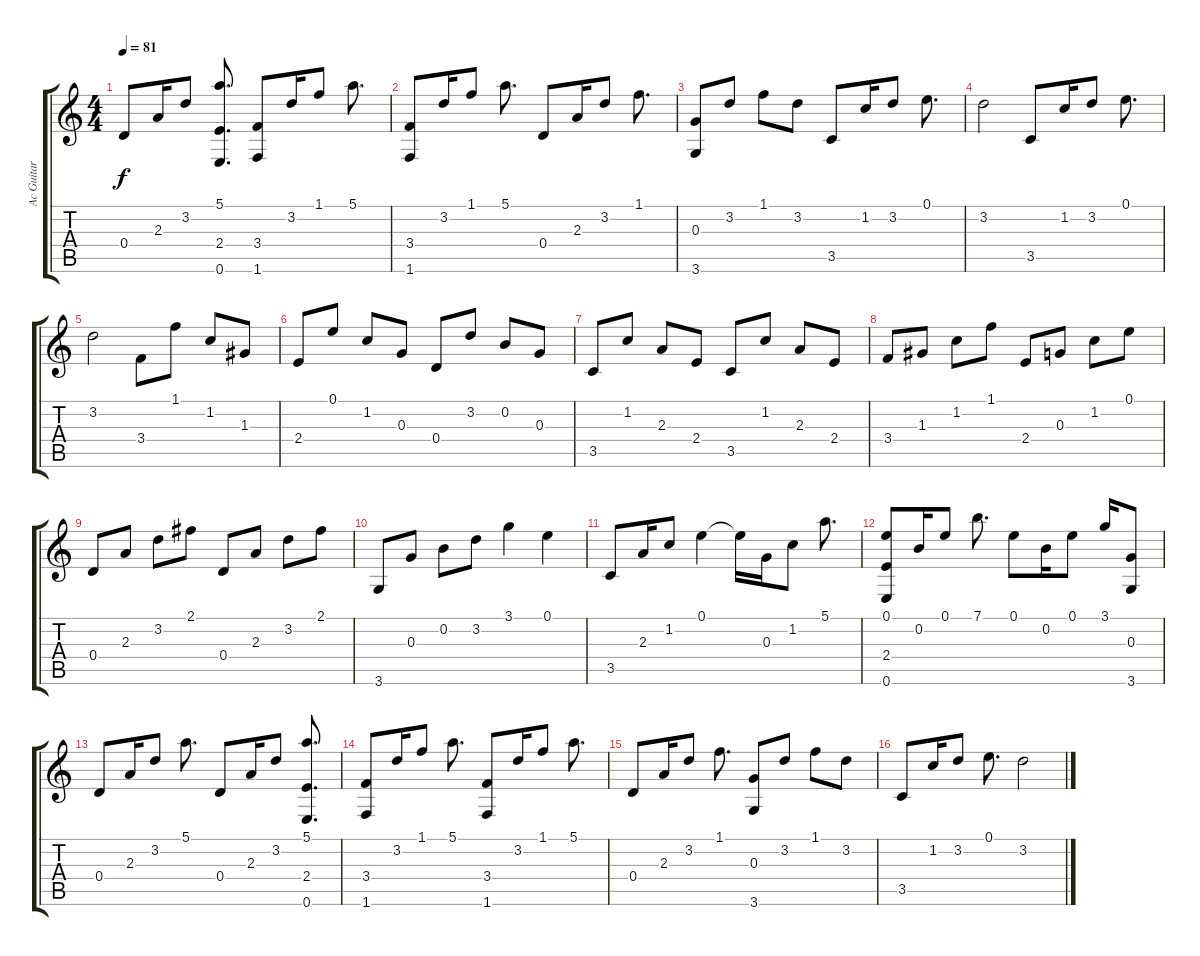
\track ("Ac Guitar" "Ac Guitar") {instrument acousticguitarnylon}
\staff {score tabs}
\tuning (E4 B3 G3 D3 A2 E2) {hide}
\ts (4 4)
\tempo 81
\clef g2
\ks c
0.4.8{dy f} 2.3.16 3.2.8 (5.1 2.4 0.6).8{d} (3.4 1.6).8 3.2.16 1.1.8 5.1.8{d} |
(3.4 1.6).8 3.2.16 1.1.8 5.1.8{d} 0.4.8 2.3.16 3.2.8 1.1.8{d} |
(0.3 3.6).8 3.2.8 1.1.8 3.2.8 3.5.8 1.2.16 3.2.8 0.1.8{d} |
3.2.2 3.5.8 1.2.16 3.2.8 0.1.8{d} |
3.2.2 3.4.8 1.1.8 1.2.8 1.3.8 |
2.4.8 0.1.8 1.2.8 0.3.8 0.4.8 3.2.8 0.2.8 0.3.8 |
3.5.8 1.2.8 2.3.8 2.4.8 3.5.8 1.2.8 2.3.8 2.4.8 |
3.4.8 1.3.8 1.2.8 1.1.8 2.4.8 0.3.8 1.2.8 0.1.8 |
0.4.8 2.3.8 3.2.8 2.1.8 0.4.8 2.3.8 3.2.8 2.1.8 |
3.6.8 0.3.8 0.2.8 3.2.8 3.1.4 0.1.4 |
3.5.8 2.3.16 1.2.8 0.1.4 0.1{t}.16 0.3.16 1.2.8 5.1.8{d} |
(0.1 2.4 0.6).8 0.2.16 0.1.8 7.1.8{d} 0.1.8 0.2.16 0.1.8 3.1.16 (0.3 3.6).8 |
0.4.8 2.3.16 3.2.8 5.1.8{d} 0.4.8 2.3.16 3.2.8 (5.1 2.4 0.6).8{d} |
(3.4 1.6).8 3.2.16 1.1.8 5.1.8{d} (3.4 1.6).8 3.2.16 1.1.8 5.1.8{d} |
0.4.8 2.3.16 3.2.8 1.1.8{d} (0.3 3.6).8 3.2.8 1.1.8 3.2.8 |
3.5.8 1.2.16 3.2.8 0.1.8{d} 3.2.2
